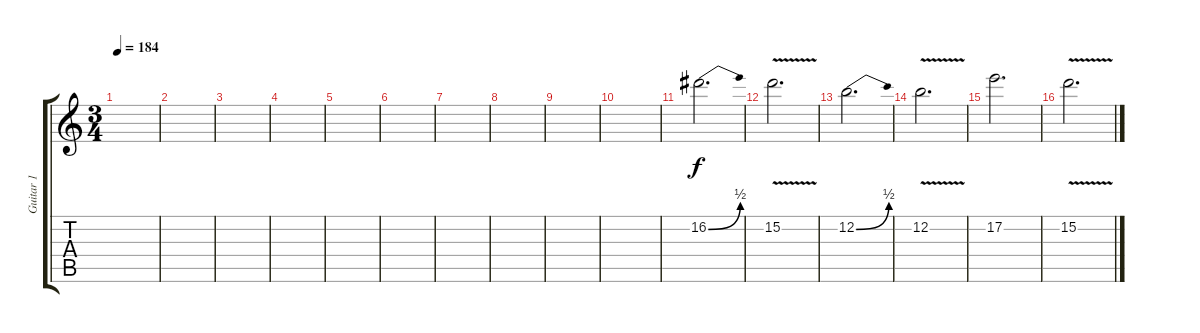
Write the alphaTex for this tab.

\track ("Guitar 1" "Guitar 1") {instrument electricguitarjazz}
\staff {score tabs}
\tuning (E4 B3 G3 D3 A2 E2) {hide}
\ts (3 4)
\tempo 184
\clef g2
\ks c
|
|
|
|
|
|
|
|
|
|
16.2{be (bend 0 0 60 2)}.2{d volume 12} |
15.2{v}.2{d} |
12.2{be (bend 0 0 60 2)}.2{d} |
12.2{v}.2{d} |
17.2.2{d} |
15.2{v}.2{d}
